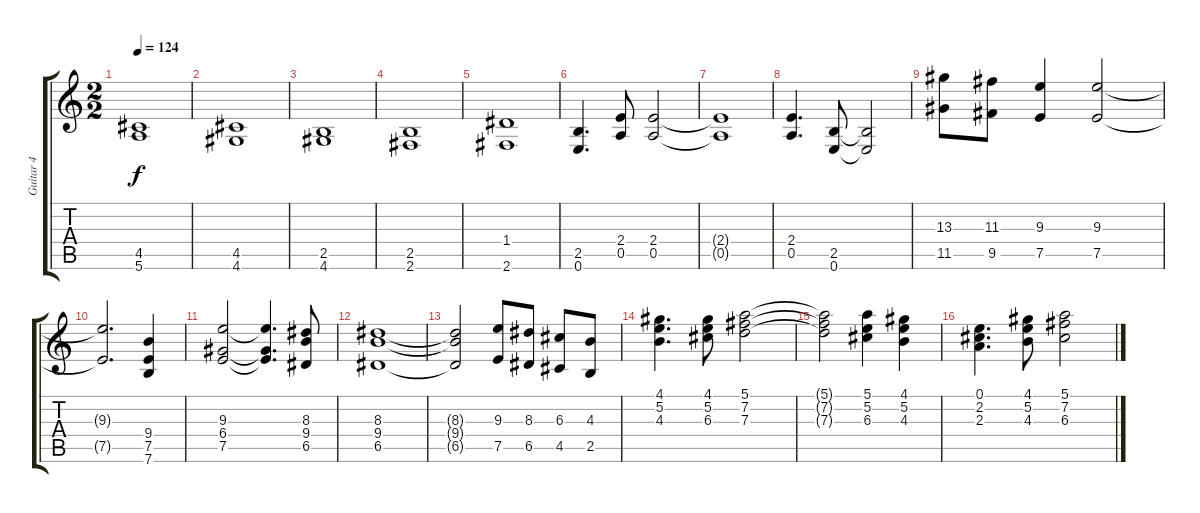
\track ("Guitar 4" "Guitar 4") {instrument overdrivenguitar}
\staff {score tabs}
\tuning (E4 B3 G3 D3 A2 E2) {hide}
\ts (2 2)
\tempo 124
\clef g2
\ks c
(4.5 5.6).1{dy f} |
(4.5 4.6).1 |
(2.5 4.6).1 |
(2.5 2.6).1 |
(1.4 2.6).1 |
(2.5 0.6).4{d} (2.4 0.5).8 (2.4 0.5).2 |
(2.4{t} 0.5{t}).1 |
(2.4 0.5).4{d} (2.5 0.6).8 (2.5{t} 0.6{t}).2 |
(13.3 11.5).8 (11.3 9.5).8 (9.3 7.5).4 (9.3 7.5).2 |
(9.3{t} 7.5{t}).2{d} (9.4 7.5 7.6).4 |
(9.3 6.4 7.5).2 (9.3{t} 6.4{t} 7.5{t}).4{d} (8.3 9.4 6.5).8 |
(8.3 9.4 6.5).1 |
(8.3{t} 9.4{t} 6.5{t}).2 (9.3 7.5).8 (8.3 6.5).8 (6.3 4.5).8 (4.3 2.5).8 |
(4.1 5.2 4.3).4{d} (4.1 5.2 6.3).8 (5.1 7.2 7.3).2 |
(5.1{t} 7.2{t} 7.3{t}).2 (5.1 5.2 6.3).4 (4.1 5.2 4.3).4 |
(0.1 2.2 2.3).4{d} (4.1 5.2 4.3).8 (5.1 7.2 6.3).2
